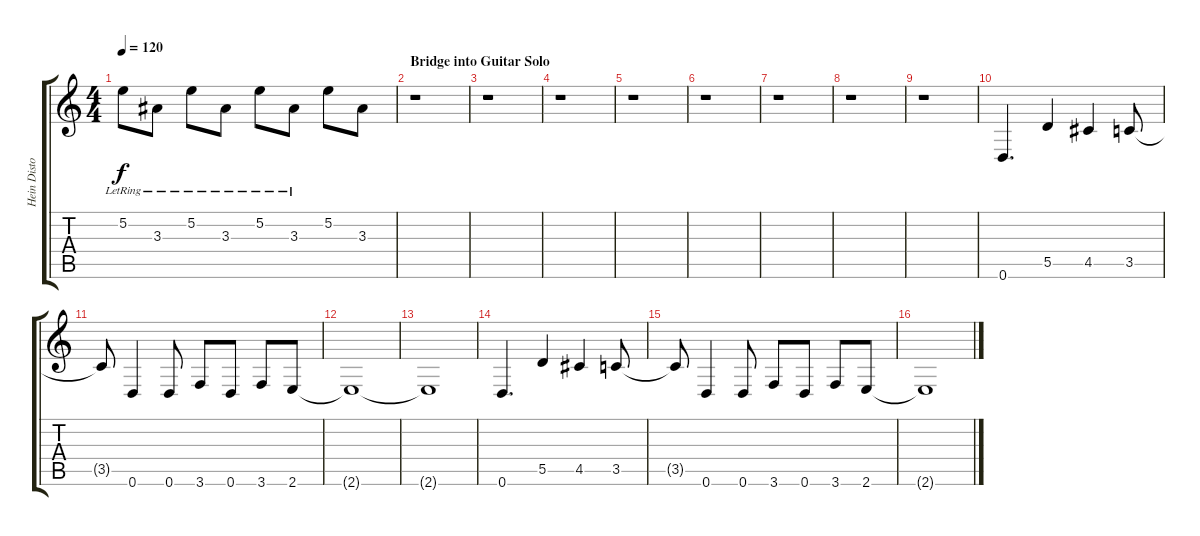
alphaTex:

\track ("Hein Distortion 1" "Hein Disto") {instrument distortionguitar}
\staff {score tabs}
\tuning (E4 B3 G3 D3 A2 D2) {hide}
\ts (4 4)
\tempo 120
\clef g2
\ks c
5.2{lr}.8{dy f} 3.3{lr}.8 5.2{lr}.8 3.3{lr}.8 5.2{lr}.8 3.3{lr}.8 5.2.8 3.3.8 |
\section ("" "Bridge into Guitar Solo")
r.1 |
r.1 |
r.1 |
r.1 |
r.1 |
r.1 |
r.1 |
r.1 |
0.6.4{d} 5.5.4 4.5.4 3.5.8 |
3.5{t}.8 0.6.4 0.6.8 3.6.8 0.6.8 3.6.8 2.6.8 |
2.6{t}.1 |
2.6{t}.1 |
0.6.4{d} 5.5.4 4.5.4 3.5.8 |
3.5{t}.8 0.6.4 0.6.8 3.6.8 0.6.8 3.6.8 2.6.8 |
2.6{t}.1
